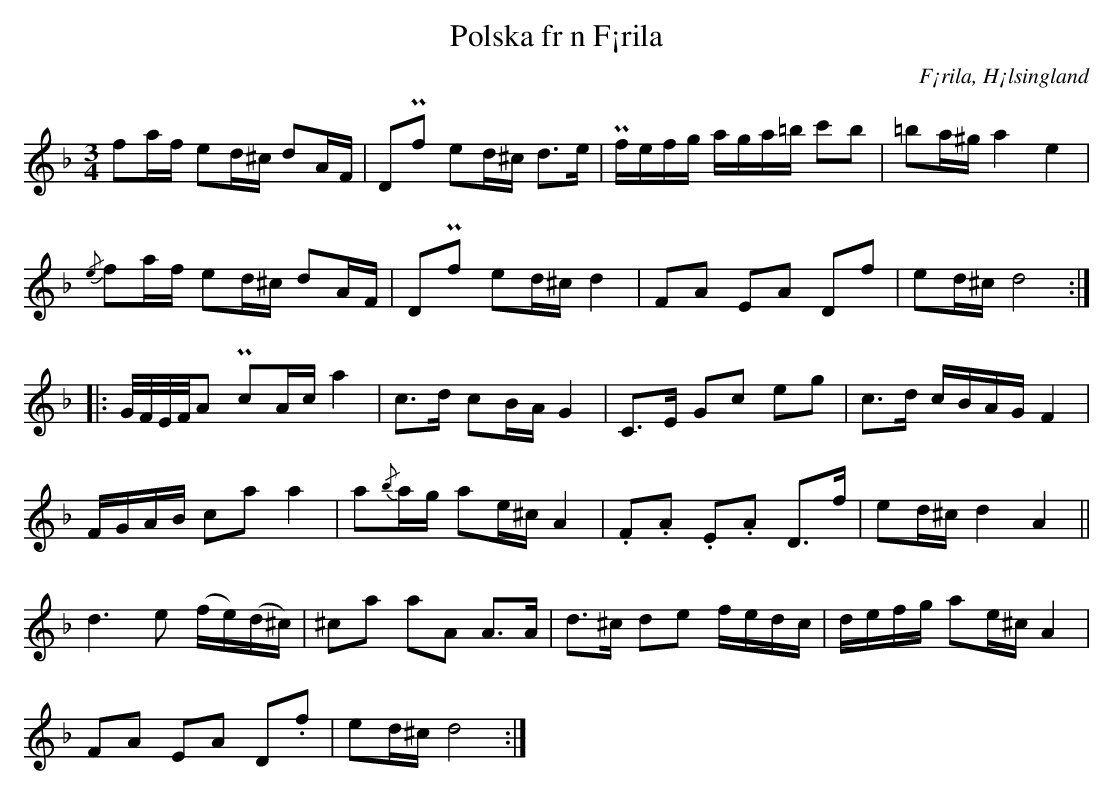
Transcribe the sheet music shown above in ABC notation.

X:1
T: Polska fr n F¡rila
O: F¡rila, H¡lsingland
M: 3/4
L: 1/16
K: Dm
f2af e2d^c d2AF | D2Pf2 e2d^c d2>e2 | Pfefg aga=b c'2b2 | =b2a^g a4 e4 |
{/e}f2af e2d^c d2AF | D2Pf2 e2d^c d4 | F2A2 E2A2 D2f2 | e2d^c d8 ::
G/F/E/F/A2 Pc2Ac a4 | c2>d2 c2BA G4 | C2>E2 G2c2 e2g2 | c2>d2 cBAG F4 |
FGAB c2a2 a4 | a2{/b}ag a2e^c A4 | .F2.A2 .E2.A2 D2>f2 | e2d^c d4 A4 ||
d6e2 (fe)(d^c) | ^c2a2 a2A2 A2>A2 | d2>^c2 d2e2 fedc | defg a2e^c A4 |
F2A2 E2A2 D2.f2 | e2d^c d8 :|
